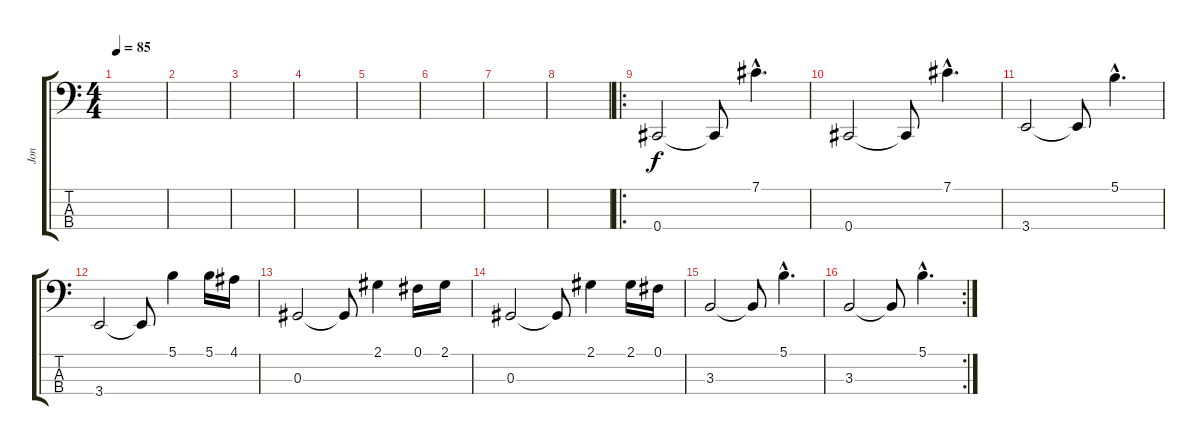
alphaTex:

\track ("Jon" "Jon") {instrument electricbasspick}
\staff {score tabs}
\tuning (Gb2 Db2 Ab1 Db1) {hide}
\ts (4 4)
\tempo 85
\clef f4
\ks c
|
|
|
|
|
|
|
|
\ro
0.4.2 0.4{t}.8 7.1{hac}.4{d} |
0.4.2 0.4{t}.8 7.1{hac}.4{d} |
3.4.2 3.4{t}.8 5.1{hac}.4{d} |
3.4.2 3.4{t}.8 5.1.4 5.1.16 4.1.16 |
0.3.2 0.3{t}.8 2.1.4 0.1.16 2.1.16 |
0.3.2 0.3{t}.8 2.1.4 2.1.16 0.1.16 |
3.3.2 3.3{t}.8 5.1{hac}.4{d} |
\rc 2
3.3.2 3.3{t}.8 5.1{hac}.4{d}
